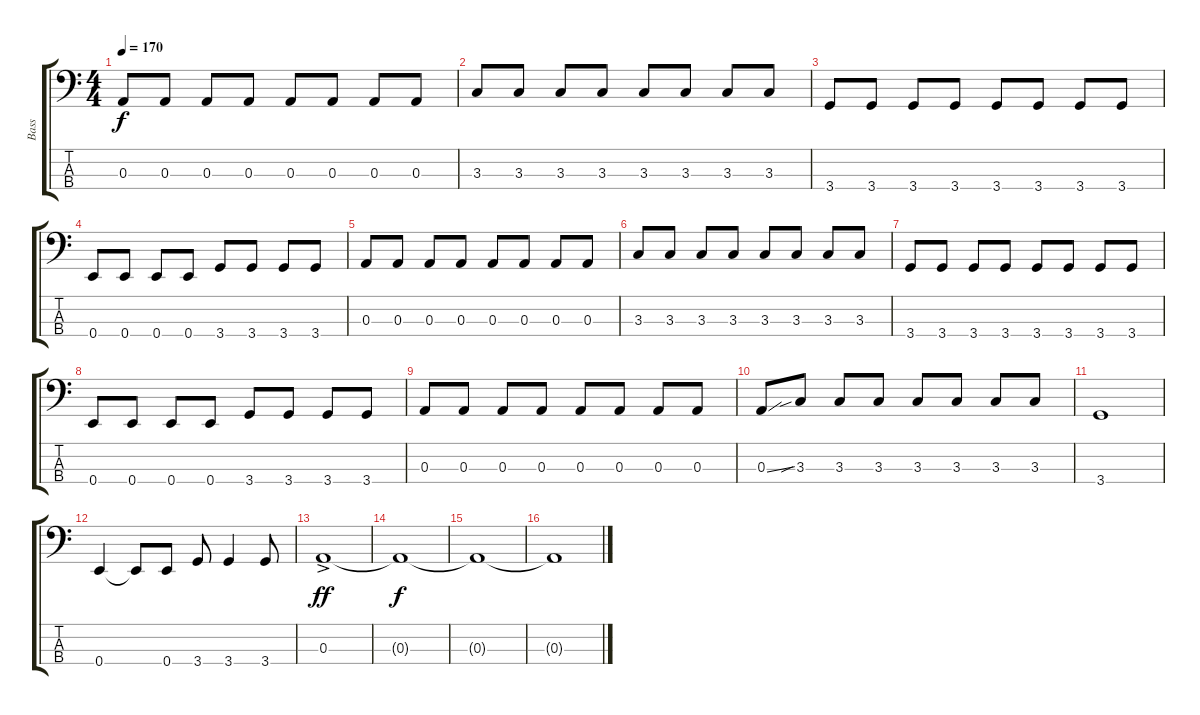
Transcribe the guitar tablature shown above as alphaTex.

\track ("Bass" "Bass") {instrument electricbassfinger}
\staff {score tabs}
\tuning (G2 D2 A1 E1) {hide}
\ts (4 4)
\tempo 170
\clef f4
\ks c
0.3.8{dy f} 0.3.8 0.3.8 0.3.8 0.3.8 0.3.8 0.3.8 0.3.8 |
3.3.8 3.3.8 3.3.8 3.3.8 3.3.8 3.3.8 3.3.8 3.3.8 |
3.4.8 3.4.8 3.4.8 3.4.8 3.4.8 3.4.8 3.4.8 3.4.8 |
0.4.8 0.4.8 0.4.8 0.4.8 3.4.8 3.4.8 3.4.8 3.4.8 |
0.3.8 0.3.8 0.3.8 0.3.8 0.3.8 0.3.8 0.3.8 0.3.8 |
3.3.8 3.3.8 3.3.8 3.3.8 3.3.8 3.3.8 3.3.8 3.3.8 |
3.4.8 3.4.8 3.4.8 3.4.8 3.4.8 3.4.8 3.4.8 3.4.8 |
0.4.8 0.4.8 0.4.8 0.4.8 3.4.8 3.4.8 3.4.8 3.4.8 |
0.3.8 0.3.8 0.3.8 0.3.8 0.3.8 0.3.8 0.3.8 0.3.8 |
0.3{ss}.8 3.3{sib}.8 3.3.8 3.3.8 3.3.8 3.3.8 3.3.8 3.3.8 |
3.4.1 |
0.4.4 0.4{t}.8 0.4.8 3.4.8 3.4.4 3.4.8 |
0.3{ac}.1{dy ff} |
0.3{t}.1{dy f} |
0.3{t}.1 |
0.3{t}.1
